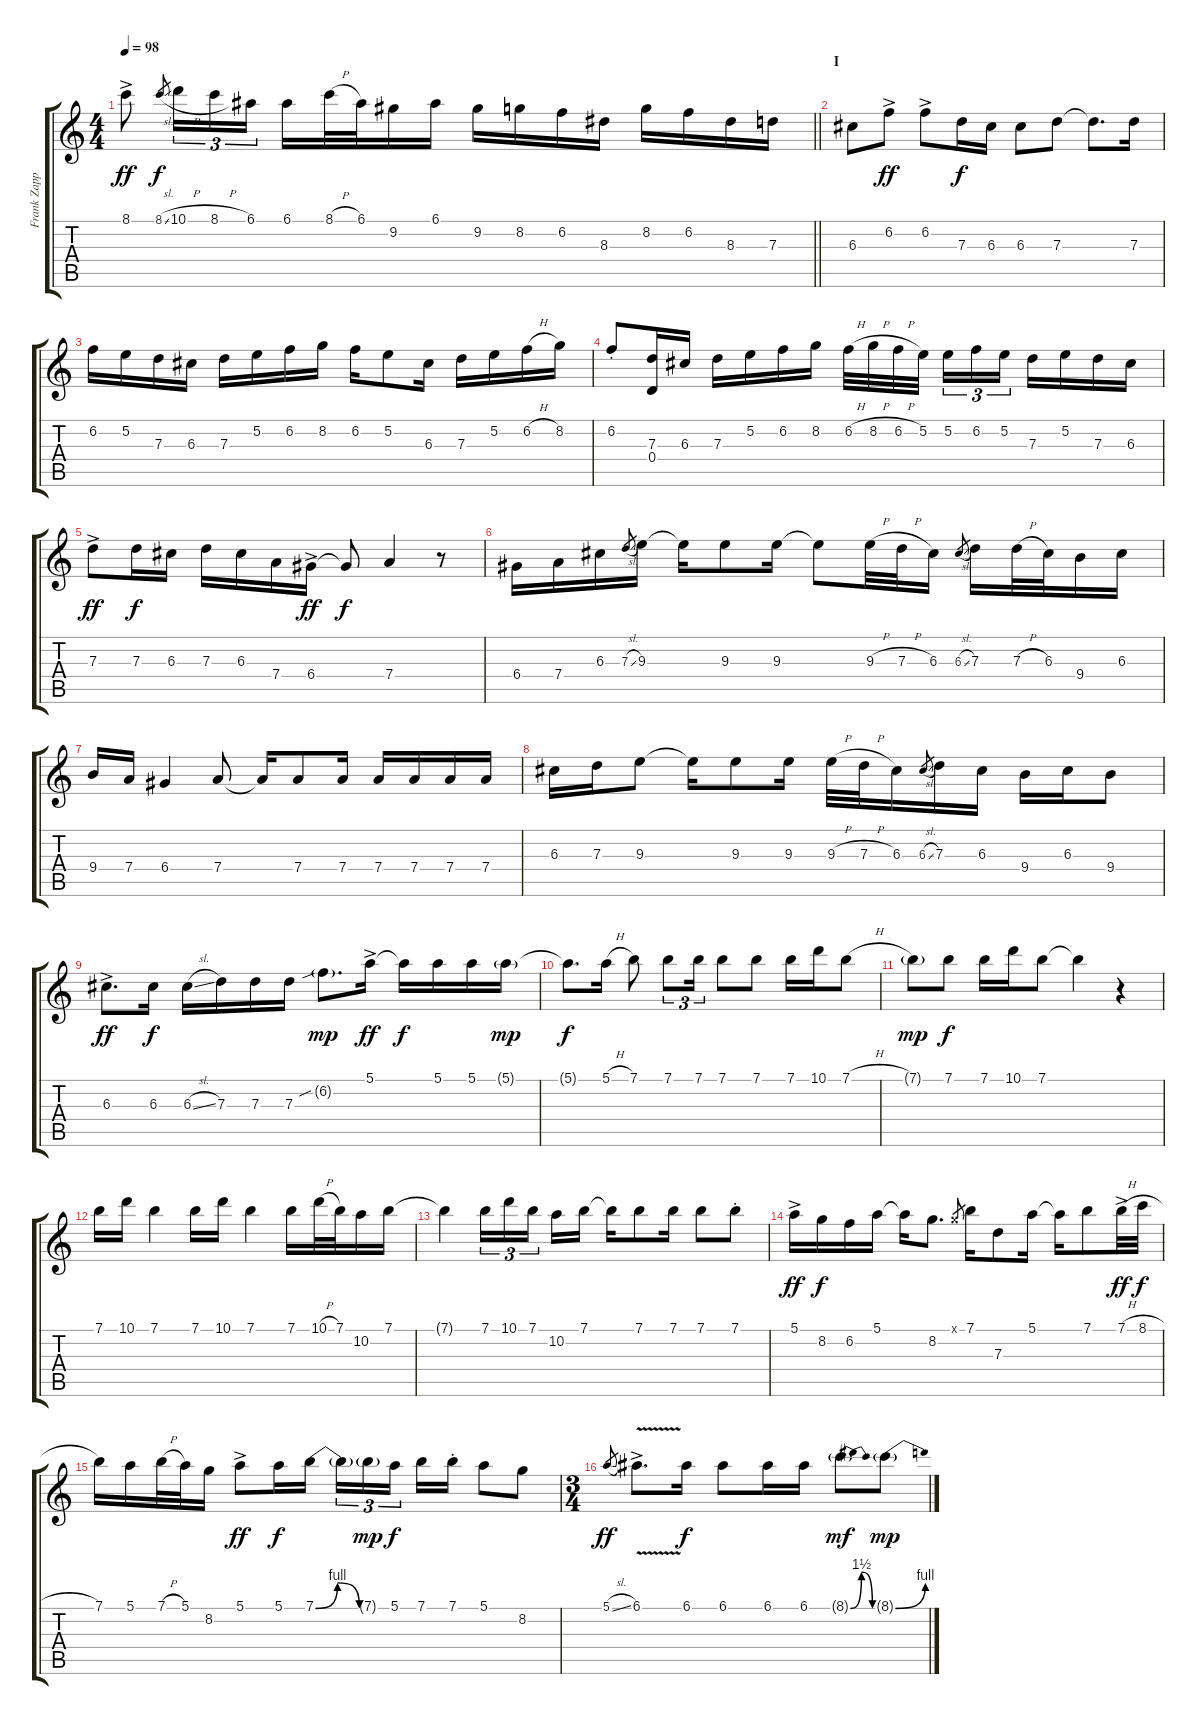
\track ("Frank Zappa" "Frank Zapp") {instrument overdrivenguitar}
\staff {score tabs}
\tuning (E4 B3 G3 D3 A2 E2) {hide}
\ts (4 4)
\tempo 98
\clef g2
\barLineRight lightlight
\ks c
8.1{ac}.8{dy ff} 8.1{sl}.8{gr dy f} 10.1{h}.16{tu (3 2)} 8.1{h}.16{tu (3 2)} 6.1.16{tu (3 2)} 6.1.16 8.1{h}.32 6.1.32 9.2.16 6.1.16 9.2.16 8.2.16 6.2.16 8.3.16 8.2.16 6.2.16 8.3.16 7.3.16 |
\section ("" "I")
6.3.8 6.2{ac}.8{dy ff} 6.2{ac}.8 7.3.16{dy f} 6.3.16 6.3.8 7.3.8 7.3{t}.8{d} 7.3.16 |
6.2.16 5.2.16 7.3.16 6.3.16 7.3.16 5.2.16 6.2.16 8.2.16 6.2.16 5.2.8 6.3.16 7.3.16 5.2.16 6.2{h}.16 8.2.16 |
6.2{st}.8 (7.3 0.4).16 6.3.16 7.3.16 5.2.16 6.2.16 8.2.16 6.2{h}.32 8.2{h}.32 6.2{h}.32 5.2.32{beam splitsecondary} 5.2.16{tu (3 2)} 6.2.16{tu (3 2)} 5.2.16{tu (3 2)} 7.3.16 5.2.16 7.3.16 6.3.16 |
7.3{ac}.8{dy ff} 7.3.16{dy f} 6.3.16 7.3.16 6.3.16 7.4.16 6.4{ac}.16{dy ff} 6.4{t}.8{dy f} 7.4.4 r.8 |
6.4.16 7.4.16 6.3.16 7.3{sl}.8{gr} 9.3.16 9.3{t}.16 9.3.8 9.3.16 9.3{t}.8 9.3{h}.32 7.3{h}.32 6.3.16 6.3{sl}.8{gr} 7.3.16 7.3{h}.32 6.3.32 9.4.16 6.3.16 |
9.4.16 7.4.16 6.4.4 7.4.8 7.4{t}.16 7.4.8 7.4.16 7.4.16 7.4.16 7.4.16 7.4.16 |
6.3.16 7.3.16 9.3.8 9.3{t}.16 9.3.8 9.3.16 9.3{h}.32 7.3{h}.32 6.3.16 6.3{sl}.8{gr} 7.3.16 6.3.16 9.4.16 6.3.16 9.4.8 |
6.3{ac}.8{d dy ff} 6.3.16{dy f} 6.3{sl}.16 7.3.16 7.3.16 7.3.16 6.2{sib g}.8{d dy mp} 5.1{ac}.16{dy ff} 5.1{t}.16{dy f} 5.1.16 5.1.16 5.1{g}.16{dy mp} |
5.1{t}.8{d dy f} 5.1{h}.16 7.1.8 7.1.8{tu (3 2)} 7.1.16{tu (3 2)} 7.1.8 7.1.8 7.1.16 10.1.16 7.1{h}.8 |
7.1{g}.8{dy mp} 7.1.8{dy f} 7.1.16 10.1.16 7.1.8 7.1{t}.4 r.4 |
7.1.16 10.1.16 7.1.4 7.1.16 10.1.16 7.1.4 7.1.16 10.1{h}.32 7.1.32 10.2.16 7.1.16 |
7.1{t}.4 7.1.16{tu (3 2)} 10.1.16{tu (3 2)} 7.1.16{tu (3 2) beam splitsecondary} 10.2.16 7.1.16 7.1{t}.16 7.1.8 7.1.16 7.1.8 7.1{st}.8 |
5.1{ac}.16{dy ff} 8.2.16{dy f} 6.2.16 5.1.16 5.1{t}.16 8.2.8{d} 3.1{x}.8{gr} 7.1.16 7.3.8 5.1.16 5.1{t}.16 7.1.8 7.1{h ac}.32{dy ff} 8.1{h}.32{dy f} |
7.1.16 5.1.16 7.1{h}.32 5.1.32 8.2.16 5.1{ac}.8{dy ff} 5.1.16{dy f} 7.1{be (bendrelease 0 0 30 4 30 4 60 0)}.16 7.1{t}.16{tu (3 2)} 7.1{g}.16{tu (3 2) dy mp} 5.1.16{tu (3 2) dy f beam splitsecondary} 7.1.16 7.1{st}.16 5.1.8 8.2.8 |
\ts (3 4)
5.1{sl}.8{gr dy ff} 6.1{v ac}.8{d} 6.1.16{dy f} 6.1.8 6.1.16 6.1.16 8.1{be (bendrelease 0 0 30 6 30 6 60 0) g}.8{dy mf} 8.1{be (bend 0 0 60 4) g}.8{dy mp}
